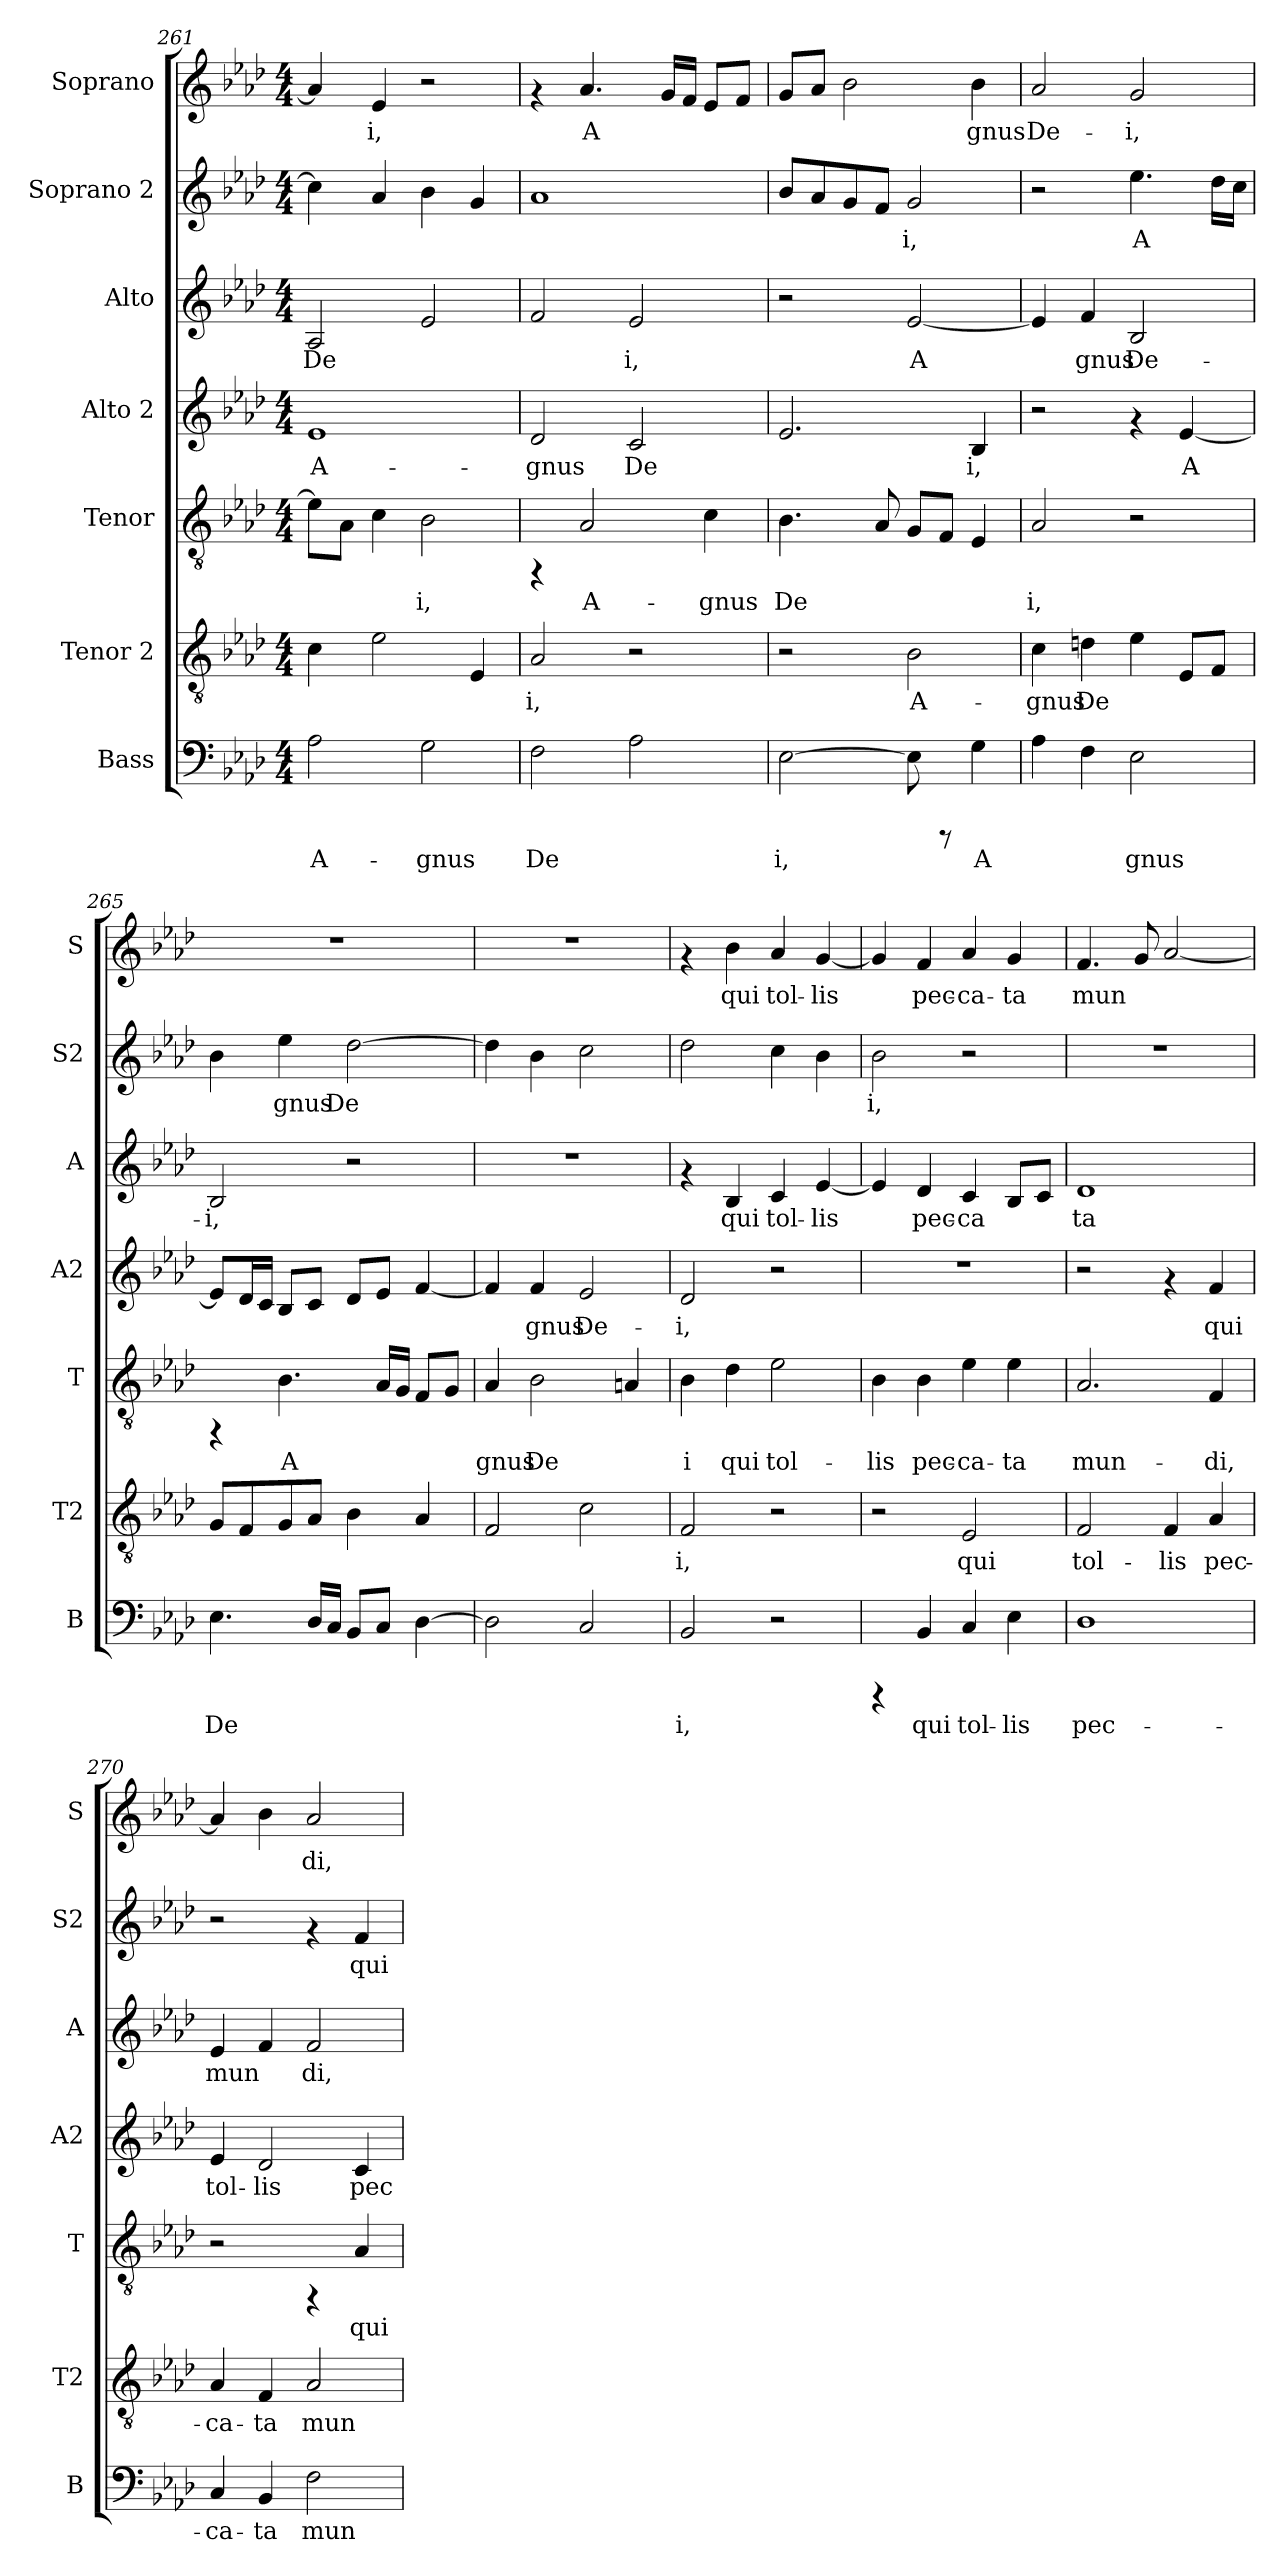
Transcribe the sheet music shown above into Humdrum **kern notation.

**kern	**text	**kern	**text	**kern	**text	**kern	**text	**kern	**text	**kern	**text	**kern	**text
*part7	*part7	*part6	*part6	*part5	*part5	*part4	*part4	*part3	*part3	*part2	*part2	*part1	*part1
*staff7	*staff7	*staff6	*staff6	*staff5	*staff5	*staff4	*staff4	*staff3	*staff3	*staff2	*staff2	*staff1	*staff1
*I"Bass	*	*I"Tenor 2	*	*I"Tenor	*	*I"Alto 2	*	*I"Alto	*	*I"Soprano 2	*	*I"Soprano	*
*I'B	*	*I'T2	*	*I'T	*	*I'A2	*	*I'A	*	*I'S2	*	*I'S	*
*clefF4	*	*clefGv2	*	*clefGv2	*	*clefG2	*	*clefG2	*	*clefG2	*	*clefG2	*
*k[b-e-a-d-]	*	*k[b-e-a-d-]	*	*k[b-e-a-d-]	*	*k[b-e-a-d-]	*	*k[b-e-a-d-]	*	*k[b-e-a-d-]	*	*k[b-e-a-d-]	*
*A-:	*	*A-:	*	*A-:	*	*A-:	*	*A-:	*	*A-:	*	*A-:	*
*M4/4	*	*M4/4	*	*M4/4	*	*M4/4	*	*M4/4	*	*M4/4	*	*M4/4	*
=261	=261	=261	=261	=261	=261	=261	=261	=261	=261	=261	=261	=261	=261
!	!LO:LY:b:cj	!	!LO:LY:b:cj	!	!LO:LY:b:cj	!	!LO:LY:b:cj	!	!LO:LY:b:cj	!	!LO:LY:b:cj	!	!LO:LY:b:cj
2A-\	A-	4c\	--	8e-\L]	--	1e-	A-	2A-/	De-	4cc\]	--	4a-/]	--
!	!	!	!	!	!LO:LY:b:cj	!	!	!	!	!	!	!	!
.	.	.	.	8A-\J	--	.	.	.	.	.	.	.	.
!	!	!	!LO:LY:b:cj	!	!LO:LY:b:cj	!	!	!	!	!	!LO:LY:b:cj	!	!LO:LY:b:cj
.	.	2e-\	--	4c\	--	.	.	.	.	4a-/	--	4e-/	-i,
!	!LO:LY:b:cj	!	!	!	!LO:LY:b:cj	!	!	!	!LO:LY:b:cj	!	!LO:LY:b:cj	!	!
2G\	-gnus	.	.	2B-\	-i,	.	.	2e-/	--	4b-\	--	2r	.
!	!	!	!LO:LY:b:cj	!	!	!	!	!	!	!	!LO:LY:b:cj	!	!
.	.	4E-/	--	.	.	.	.	.	.	4g/	--	.	.
=262	=262	=262	=262	=262	=262	=262	=262	=262	=262	=262	=262	=262	=262
!	!LO:LY:b:cj	!	!LO:LY:b:cj	!	!	!	!LO:LY:b:cj	!	!LO:LY:b:cj	!	!LO:LY:b:cj	!	!
2F\	De-	2A-/	-i,	4rFF	.	2d-/	-gnus	2f/	--	1a-	--	4rf	.
!	!	!	!	!	!LO:LY:b:cj	!	!	!	!	!	!	!	!LO:LY:b:cj
.	.	.	.	2A-/	A-	.	.	.	.	.	.	4.a-/	A-
!	!LO:LY:b:cj	!	!	!	!	!	!LO:LY:b:cj	!	!LO:LY:b:cj	!	!	!	!
2A-\	--	2r	.	.	.	2c/	De-	2e-/	-i,	.	.	.	.
!	!	!	!	!	!	!	!	!	!	!	!	!	!LO:LY:b:cj
.	.	.	.	.	.	.	.	.	.	.	.	16g/L	--
!	!	!	!	!	!	!	!	!	!	!	!	!	!LO:LY:b:cj
.	.	.	.	.	.	.	.	.	.	.	.	16f/J	--
!	!	!	!	!	!LO:LY:b:cj	!	!	!	!	!	!	!	!LO:LY:b:cj
.	.	.	.	4c\	-gnus	.	.	.	.	.	.	8e-/L	--
!	!	!	!	!	!	!	!	!	!	!	!	!	!LO:LY:b:cj
.	.	.	.	.	.	.	.	.	.	.	.	8f/J	--
!!LO:PB:g=z
=263	=263	=263	=263	=263	=263	=263	=263	=263	=263	=263	=263	=263	=263
!	!LO:LY:b:cj	!	!	!	!LO:LY:b:cj	!	!LO:LY:b:cj	!	!	!	!LO:LY:b:cj	!	!LO:LY:b:cj
[>2E-\	-i,	2r	.	4.B-\	De-	2.e-/	--	2r	.	8b-/L	--	8g/L	--
!	!	!	!	!	!	!	!	!	!	!	!LO:LY:b:cj	!	!LO:LY:b:cj
.	.	.	.	.	.	.	.	.	.	8a-/	--	8a-/J	--
!	!	!	!	!	!	!	!	!	!	!	!LO:LY:b:cj	!	!LO:LY:b:cj
.	.	.	.	.	.	.	.	.	.	8g/	--	2b-\	--
!	!	!	!	!	!LO:LY:b:cj	!	!	!	!	!	!LO:LY:b:cj	!	!
.	.	.	.	8A-/	--	.	.	.	.	8f/J	--	.	.
!	!LO:LY:b:cj	!	!LO:LY:b:cj	!	!LO:LY:b:cj	!	!	!	!LO:LY:b:cj	!	!LO:LY:b:cj	!	!
8E-\]	.	2B-\	A-	8G/L	--	.	.	[<2e-/	A-	2g/	-i,	.	.
!	!	!	!	!	!LO:LY:b:cj	!	!	!	!	!	!	!	!
8rCCC	.	.	.	8F/J	--	.	.	.	.	.	.	.	.
!	!LO:LY:b:cj	!	!	!	!LO:LY:b:cj	!	!LO:LY:b:cj	!	!	!	!	!	!LO:LY:b:cj
4G\	A-	.	.	4E-/	--	4B-/	-i,	.	.	.	.	4b-\	-gnus
=264	=264	=264	=264	=264	=264	=264	=264	=264	=264	=264	=264	=264	=264
!	!LO:LY:b:cj	!	!LO:LY:b:cj	!	!LO:LY:b:cj	!	!	!	!LO:LY:b:cj	!	!	!	!LO:LY:b:cj
4A-\	--	4c\	-gnus	2A-/	-i,	2r	.	4e-/]	--	2r	.	2a-/	De-
!	!LO:LY:b:cj	!	!LO:LY:b:cj	!	!	!	!	!	!LO:LY:b:cj	!	!	!	!
4F\	--	4dn\	De-	.	.	.	.	4f/	-gnus	.	.	.	.
!	!LO:LY:b:cj	!	!LO:LY:b:cj	!	!	!	!	!	!LO:LY:b:cj	!	!LO:LY:b:cj	!	!LO:LY:b:cj
2E-\	-gnus	4e-\	--	2r	.	4rf	.	2B-/	De-	4.ee-\	A-	2g/	-i,
!	!	!	!LO:LY:b:cj	!	!	!	!LO:LY:b:cj	!	!	!	!	!	!
.	.	8E-/L	--	.	.	[<4e-/	A-	.	.	.	.	.	.
!	!	!	!LO:LY:b:cj	!	!	!	!	!	!	!	!LO:LY:b:cj	!	!
.	.	8F/J	--	.	.	.	.	.	.	16dd-\L	--	.	.
!	!	!	!	!	!	!	!	!	!	!	!LO:LY:b:cj	!	!
.	.	.	.	.	.	.	.	.	.	16cc\J	--	.	.
=265	=265	=265	=265	=265	=265	=265	=265	=265	=265	=265	=265	=265	=265
!	!LO:LY:b:cj	!	!LO:LY:b:cj	!	!	!	!LO:LY:b:cj	!	!LO:LY:b:cj	!	!LO:LY:b:cj	!	!
4.E-\	De-	8G/L	--	4rFF	.	8e-/L]	--	2B-/	-i,	4b-\	--	1r	.
!	!	!	!LO:LY:b:cj	!	!	!	!LO:LY:b:cj	!	!	!	!	!	!
.	.	8F/	--	.	.	16d-/	--	.	.	.	.	.	.
!	!	!	!	!	!	!	!LO:LY:b:cj	!	!	!	!	!	!
.	.	.	.	.	.	16c/J	--	.	.	.	.	.	.
!	!	!	!LO:LY:b:cj	!	!LO:LY:b:cj	!	!LO:LY:b:cj	!	!	!	!LO:LY:b:cj	!	!
.	.	8G/	--	4.B-\	A-	8B-/L	--	.	.	4ee-\	-gnus	.	.
!	!LO:LY:b:cj	!	!LO:LY:b:cj	!	!	!	!LO:LY:b:cj	!	!	!	!	!	!
16D-/L	--	8A-/J	--	.	.	8c/J	--	.	.	.	.	.	.
!	!LO:LY:b:cj	!	!	!	!	!	!	!	!	!	!	!	!
16C/J	--	.	.	.	.	.	.	.	.	.	.	.	.
!	!LO:LY:b:cj	!	!LO:LY:b:cj	!	!	!	!LO:LY:b:cj	!	!	!	!LO:LY:b:cj	!	!
8BB-/L	--	4B-\	--	.	.	8d-/L	--	2r	.	[>2dd-\	De-	.	.
!	!LO:LY:b:cj	!	!	!	!LO:LY:b:cj	!	!LO:LY:b:cj	!	!	!	!	!	!
8C/J	--	.	.	16A-/L	--	8e-/J	--	.	.	.	.	.	.
!	!	!	!	!	!LO:LY:b:cj	!	!	!	!	!	!	!	!
.	.	.	.	16G/J	--	.	.	.	.	.	.	.	.
!	!LO:LY:b:cj	!	!LO:LY:b:cj	!	!LO:LY:b:cj	!	!LO:LY:b:cj	!	!	!	!	!	!
[>4D-\	--	4A-/	--	8F/L	--	[<4f/	--	.	.	.	.	.	.
!	!	!	!	!	!LO:LY:b:cj	!	!	!	!	!	!	!	!
.	.	.	.	8G/J	--	.	.	.	.	.	.	.	.
=266	=266	=266	=266	=266	=266	=266	=266	=266	=266	=266	=266	=266	=266
!	!LO:LY:b:cj	!	!LO:LY:b:cj	!	!LO:LY:b:cj	!	!LO:LY:b:cj	!	!	!	!LO:LY:b:cj	!	!
2D-\]	--	2F/	--	4A-/	-gnus	4f/]	--	1r	.	4dd-\]	--	1r	.
!	!	!	!	!	!LO:LY:b:cj	!	!LO:LY:b:cj	!	!	!	!LO:LY:b:cj	!	!
.	.	.	.	2B-\	De-	4f/	-gnus	.	.	4b-\	--	.	.
!	!LO:LY:b:cj	!	!LO:LY:b:cj	!	!	!	!LO:LY:b:cj	!	!	!	!LO:LY:b:cj	!	!
2C/	--	2c\	--	.	.	2e-/	De-	.	.	2cc\	--	.	.
!	!	!	!	!	!LO:LY:b:cj	!	!	!	!	!	!	!	!
.	.	.	.	4An/	--	.	.	.	.	.	.	.	.
=267	=267	=267	=267	=267	=267	=267	=267	=267	=267	=267	=267	=267	=267
!	!LO:LY:b:cj	!	!LO:LY:b:cj	!	!LO:LY:b:cj	!	!LO:LY:b:cj	!	!	!	!LO:LY:b:cj	!	!
2BB-/	-i,	2F/	-i,	4B-\	-i	2d-/	-i,	4rf	.	2dd-\	--	4rf	.
!	!	!	!	!	!LO:LY:b:cj	!	!	!	!LO:LY:b:cj	!	!	!	!LO:LY:b:cj
.	.	.	.	4d-\	qui	.	.	4B-/	qui	.	.	4b-\	qui
!	!	!	!	!	!LO:LY:b:cj	!	!	!	!LO:LY:b:cj	!	!LO:LY:b:cj	!	!LO:LY:b:cj
2r	.	2r	.	2e-\	tol-	2r	.	4c/	tol-	4cc\	--	4a-/	tol-
!	!	!	!	!	!	!	!	!	!LO:LY:b:cj	!	!LO:LY:b:cj	!	!LO:LY:b:cj
.	.	.	.	.	.	.	.	[<4e-/	-lis	4b-\	--	[<4g/	-lis
!!LO:PB:g=z
=268	=268	=268	=268	=268	=268	=268	=268	=268	=268	=268	=268	=268	=268
!	!	!	!	!	!LO:LY:b:cj	!	!	!	!LO:LY:b:cj	!	!LO:LY:b:cj	!	!LO:LY:b:cj
4rCCC	.	2r	.	4B-\	-lis	1r	.	4e-/]	.	2b-\	-i,	4g/]	.
!	!LO:LY:b:cj	!	!	!	!LO:LY:b:cj	!	!	!	!LO:LY:b:cj	!	!	!	!LO:LY:b:cj
4BB-/	qui	.	.	4B-\	pec-	.	.	4d-/	pec-	.	.	4f/	pec-
!	!LO:LY:b:cj	!	!LO:LY:b:cj	!	!LO:LY:b:cj	!	!	!	!LO:LY:b:cj	!	!	!	!LO:LY:b:cj
4C/	tol-	2E-/	qui	4e-\	-ca-	.	.	4c/	-ca	2r	.	4a-/	-ca-
!	!LO:LY:b:cj	!	!	!	!LO:LY:b:cj	!	!	!	!LO:LY:b:cj	!	!	!	!LO:LY:b:cj
4E-\	-lis	.	.	4e-\	-ta	.	.	8B-/L	.	.	.	4g/	-ta
!	!	!	!	!	!	!	!	!	!LO:LY:b:cj	!	!	!	!
.	.	.	.	.	.	.	.	8c/J	.	.	.	.	.
=269	=269	=269	=269	=269	=269	=269	=269	=269	=269	=269	=269	=269	=269
!	!LO:LY:b:cj	!	!LO:LY:b:cj	!	!LO:LY:b:cj	!	!	!	!LO:LY:b:cj	!	!	!	!LO:LY:b:cj
1D-	pec-	2F/	tol-	2.A-/	mun-	2r	.	1d-	ta	1r	.	4.f/	mun-
!	!	!	!	!	!	!	!	!	!	!	!	!	!LO:LY:b:cj
.	.	.	.	.	.	.	.	.	.	.	.	8g/	--
!	!	!	!LO:LY:b:cj	!	!	!	!	!	!	!	!	!	!LO:LY:b:cj
.	.	4F/	-lis	.	.	4rf	.	.	.	.	.	[<2a-/	--
!	!	!	!LO:LY:b:cj	!	!LO:LY:b:cj	!	!LO:LY:b:cj	!	!	!	!	!	!
.	.	4A-/	pec-	4F/	-di,	4f/	qui	.	.	.	.	.	.
=270	=270	=270	=270	=270	=270	=270	=270	=270	=270	=270	=270	=270	=270
!	!LO:LY:b:cj	!	!LO:LY:b:cj	!	!	!	!LO:LY:b:cj	!	!LO:LY:b:cj	!	!	!	!LO:LY:b:cj
4C/	-ca-	4A-/	-ca-	2r	.	4e-/	tol-	4e-/	mun-	2r	.	4a-/]	--
!	!LO:LY:b:cj	!	!LO:LY:b:cj	!	!	!	!LO:LY:b:cj	!	!LO:LY:b:cj	!	!	!	!LO:LY:b:cj
4BB-/	-ta	4F/	-ta	.	.	2d-/	-lis	4f/	--	.	.	4b-\	--
!	!LO:LY:b:cj	!	!LO:LY:b:cj	!	!	!	!	!	!LO:LY:b:cj	!	!	!	!LO:LY:b:cj
2F\	mun-	2A-/	mun-	4rFF	.	.	.	2f/	-di,	4rf	.	2a-/	-di,
!	!	!	!	!	!LO:LY:b:cj	!	!LO:LY:b:cj	!	!	!	!LO:LY:b:cj	!	!
.	.	.	.	4A-/	qui	4c/	pec-	.	.	4f/	qui	.	.
=	=	=	=	=	=	=	=	=	=	=	=	=	=
*-	*-	*-	*-	*-	*-	*-	*-	*-	*-	*-	*-	*-	*-
